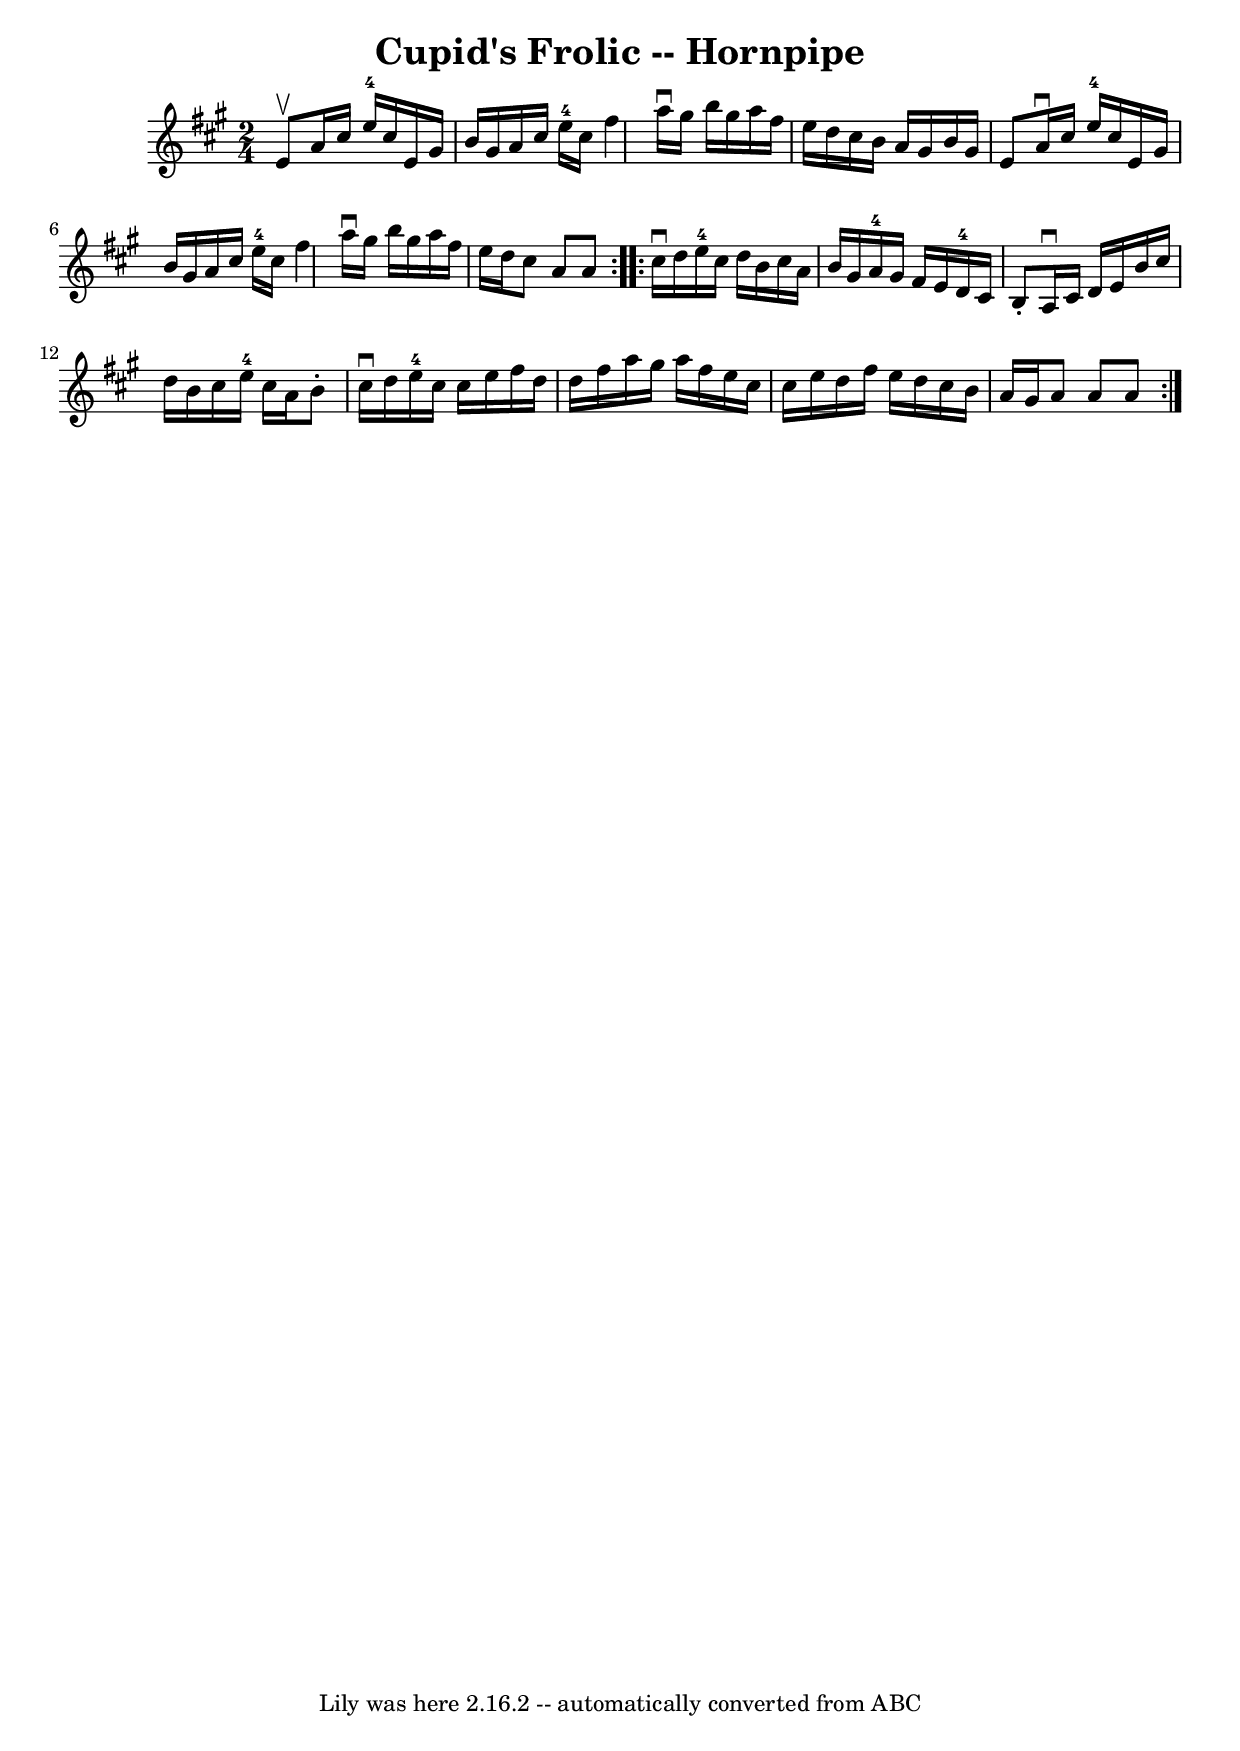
\version "2.16.2"
\include "Mammoth.ily"
\header {
	%% book = "Cole's 1000 Fiddle Tunes"
	crossRefNumber = "1"
	footnotes = ""
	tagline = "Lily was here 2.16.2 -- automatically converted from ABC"
	title = "Cupid's Frolic -- Hornpipe"
}
voicedefault =  {


\repeat volta 2 {
\time 2/4 
\key a \major e'8^\upbow |
 a'16 cis''16 e''16-4  
 cis''16 e'16 gis'16 b'16 gis'16  |
 a'16 cis''16    
e''16-4 cis''16 fis''4  |
 a''16^\downbow gis''16 b''16   
 gis''16 a''16 fis''16 e''16 d''16  |
 cis''16 b'16    
a'16 gis'16 b'16 gis'16 e'8  |
 a'16^\downbow cis''16  
 e''16-4 cis''16 e'16 gis'16 b'16 gis'16  |
 a'16    
cis''16 e''16-4 cis''16 fis''4  |
 a''16^\downbow gis''16 
 b''16 gis''16 a''16 fis''16 e''16 d''16  |
 cis''8    
a'8 a'8  }     \repeat volta 2 { cis''16^\downbow d''16  |
   
e''16-4 cis''16 d''16 b'16 cis''16 a'16 b'16 gis'16  
|
 a'16-4 gis'16 fis'16 e'16 d'16-4 cis'16 b8 
-. |
 a16^\downbow cis'16 d'16 e'16 b'16 cis''16    
d''16 b'16  |
 cis''16 e''16-4 cis''16 a'16 b'8 -.   
cis''16^\downbow d''16  |
 e''16-4 cis''16 cis''16    
e''16 fis''16 d''16 d''16 fis''16  |
 a''16 gis''16    
a''16 fis''16 e''16 cis''16 cis''16 e''16  |
 d''16    
fis''16 e''16 d''16 cis''16 b'16 a'16 gis'16  |
 a'8  
 a'8 a'8  }   
}

\score{
    <<

	\context Staff="default"
	{
	    \voicedefault 
	}

    >>
	\layout {
	}
	\midi {}
}
